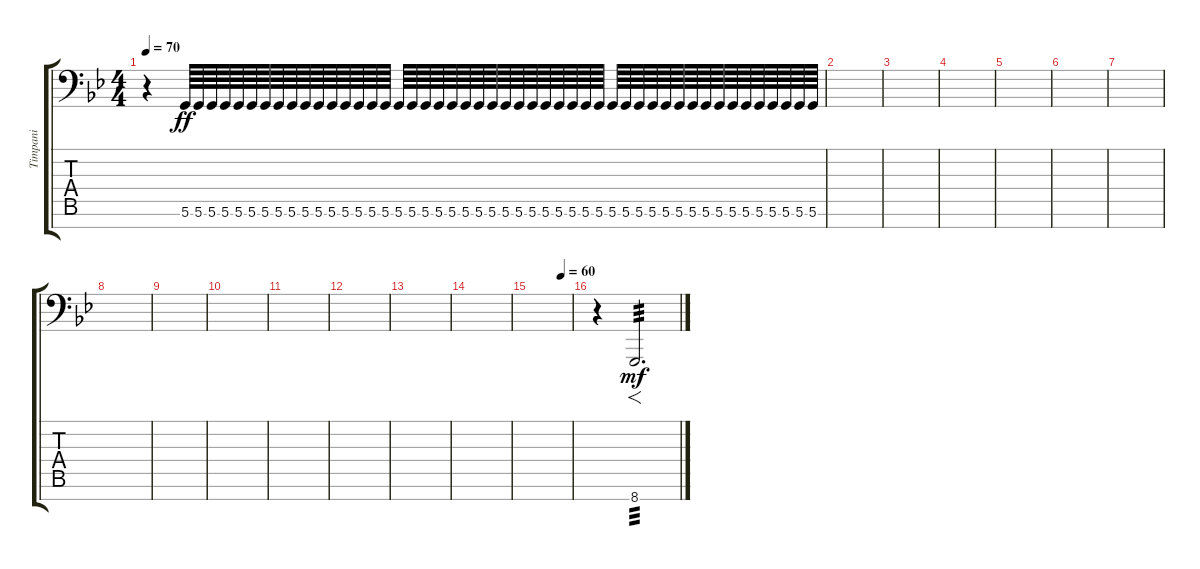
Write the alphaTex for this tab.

\track ("Timpani" "Timpani") {instrument timpani}
\staff {score tabs}
\tuning (E4 B3 G3 D3 A2 D2 B0) {hide}
\ts (4 4)
\tempo 70
\clef f4
\ks gminor
r.4{dy mf volume 2} 5.6.64{dy ff volume 16} 5.6.64 5.6.64 5.6.64 5.6.64 5.6.64 5.6.64 5.6.64 5.6.64 5.6.64 5.6.64 5.6.64 5.6.64 5.6.64 5.6.64 5.6.64 5.6.64 5.6.64 5.6.64 5.6.64 5.6.64 5.6.64 5.6.64 5.6.64 5.6.64 5.6.64 5.6.64 5.6.64 5.6.64 5.6.64 5.6.64 5.6.64 5.6.64{volume 4} 5.6.64 5.6.64 5.6.64 5.6.64 5.6.64 5.6.64 5.6.64 5.6.64 5.6.64 5.6.64 5.6.64 5.6.64 5.6.64 5.6.64 5.6.64 |
|
|
|
|
|
|
|
|
|
|
|
|
|
\tempo (60 0.75)
|
r.4 8.7.2{f d tp 3 dy mf}
